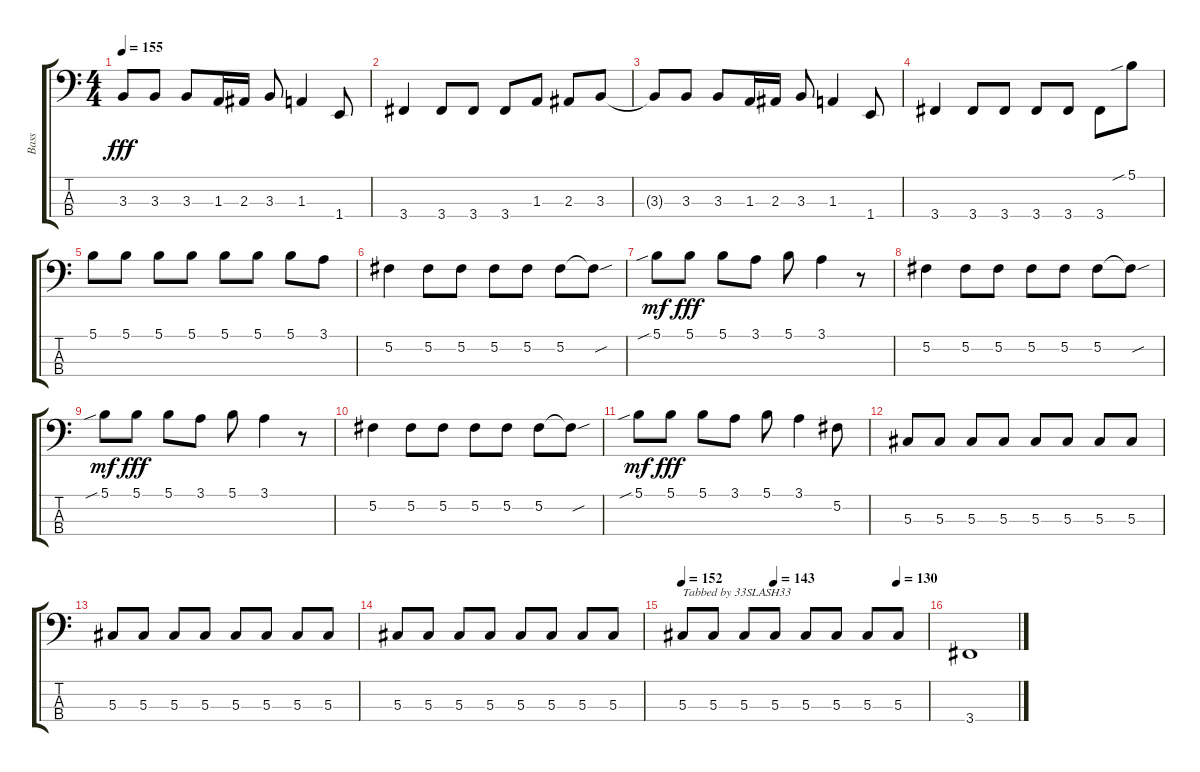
\track ("Bass" "Bass") {instrument electricbassfinger}
\staff {score tabs}
\tuning (Gb2 Db2 Ab1 Eb1) {hide}
\ts (4 4)
\tempo 155
\clef f4
\ks c
3.3{t}.8{dy fff} 3.3.8 3.3.8 1.3.16 2.3.16 3.3.8 1.3.4 1.4.8 |
3.4.4 3.4.8 3.4.8 3.4.8 1.3.8 2.3.8 3.3.8 |
3.3{t}.8 3.3.8 3.3.8 1.3.16 2.3.16 3.3.8 1.3.4 1.4.8 |
3.4.4 3.4.8 3.4.8 3.4.8 3.4.8 3.4.8 5.1{sib}.8 |
5.1.8 5.1.8 5.1.8 5.1.8 5.1.8 5.1.8 5.1.8 3.1.8 |
5.2.4 5.2.8 5.2.8 5.2.8 5.2.8 5.2.8 5.2{sou t}.8 |
5.1{sib}.8{dy mf} 5.1.8{dy fff} 5.1.8 3.1.8 5.1.8 3.1.4 r.8 |
5.2.4 5.2.8 5.2.8 5.2.8 5.2.8 5.2.8 5.2{sou t}.8 |
5.1{sib}.8{dy mf} 5.1.8{dy fff} 5.1.8 3.1.8 5.1.8 3.1.4 r.8 |
5.2.4 5.2.8 5.2.8 5.2.8 5.2.8 5.2.8 5.2{sou t}.8 |
5.1{sib}.8{dy mf} 5.1.8{dy fff} 5.1.8 3.1.8 5.1.8 3.1.4 5.2.8 |
5.3.8 5.3.8 5.3.8 5.3.8 5.3.8 5.3.8 5.3.8 5.3.8 |
5.3.8 5.3.8 5.3.8 5.3.8 5.3.8 5.3.8 5.3.8 5.3.8 |
5.3.8 5.3.8 5.3.8 5.3.8 5.3.8 5.3.8 5.3.8 5.3.8 |
\tempo 152
\tempo (143 0.375)
\tempo (130 0.875)
5.3.8{txt "Tabbed by 33SLASH33"} 5.3.8 5.3.8 5.3.8 5.3.8 5.3.8 5.3.8 5.3.8 |
3.4.1
